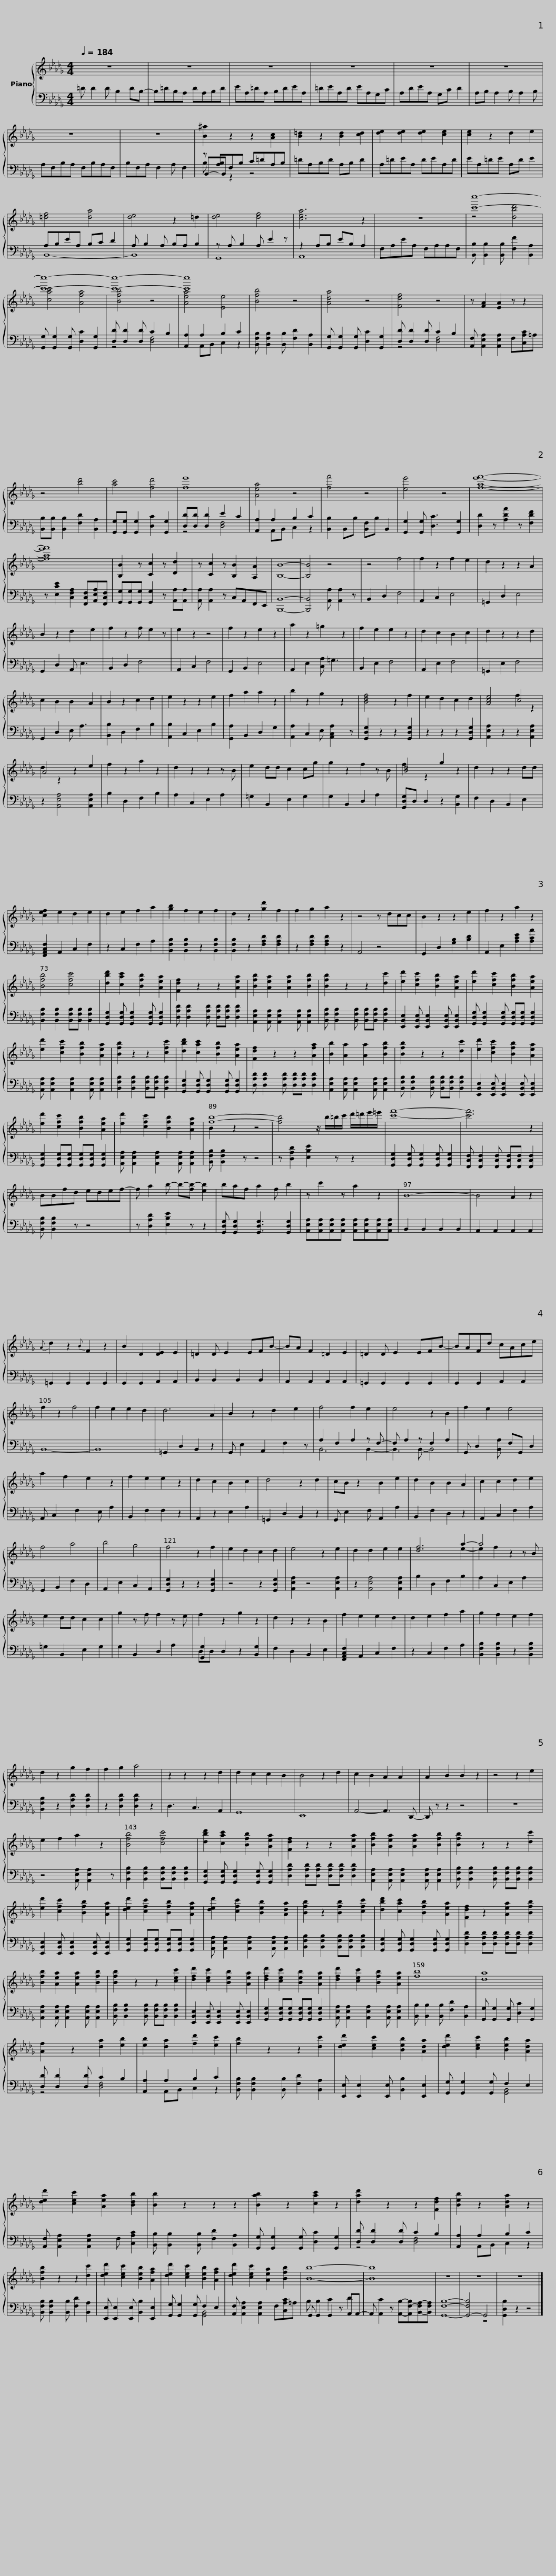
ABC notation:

X:1
%%score { ( 1 5 ) | ( 2 3 4 ) }
L:1/8
Q:1/4=184
M:4/4
I:linebreak $
K:Db
V:1 treble
V:5 treble
V:2 bass
V:3 bass
V:4 bass
V:1
 z8 | z8 | z8 | z8 | z8 |$ %5
 z8 | z8 | z8 | [B^a]2 z2 z2 [Ac]2 | [B=d]2 z2 [Bd]2 [cd]2 | %10
 [de]2 [de]2 [de]2 [ce]2 |$ [ce]2 z2 d2 e2 | [=df]4 [da]4 | [de]4 z2 =d2 | [de]4 [df]4 | %15
 [cea]6 z2 | z8 |$ [c'c'']8- | [c'c'']8- | [c'c'']8- | %20
 [c'c'']8 | [Bfb]4 z4 | [Ada]4 z4 | [Fdf]4 z4 |$ z [FA]2 [EA]2 z z2 | %25
 z4 [bd']4 | [ac']4 [fd']4 | [fe']8 | [Aea]4 z4 | [ff']4 z4 | %30
 [ee']4 z4 | [fae'f']8- |$ [fae'f']8 | [B,B]2 z [Cc]2 z [Dd]2 | z [Cc]2 z [B,B]2 [A,A]2 | %35
 [B,B]8- | [B,B]4 z4 | z4 f4 | f2 z2 f2 e2 | d2 z2 z2 A2 | %40
 B2 z2 d2 e2 |$ f2 z2 f e2 z | e2 z2 z4 | f2 z2 e2 z2 | a2 z2 =g2 z2 | %45
 f2 e2 e2 z2 | d2 c2 B2 c2 | d2 z2 z2 d2 | c2 B2 B2 A2 | B2 z2 c2 d2 | %50
 e2 z2 z2 e2 |$ f2 a2 a2 z2 | b2 z2 g2 z2 | [Bdf]4 z2 f2 | e2 d2 c2 d2 | %55
 [Ace]4 c4 | A4 z2 e2 | f2 z2 a2 z2 | d2 z2 z2 z B | e2 dd c2 cg |$ %60
 g2 z2 f2 z B | [Bd]4 g2 z2 | d2 z2 z2 dd | [cef]2 e2 d2 e2 | d2 e2 f2 a2 | %65
 [gb]2 f2 e2 f2 | d2 z2 [gd']2 f2 | f2 g2 a2 z2 | z4 z dcc | B2 z2 z2 e2 |$ %70
 f2 z2 a2 z2 | [Bfb]4 [cfc']4 | [dbd']2 [cac']2 [Bfb]2 [Aea]2 | [Fdf]2 z2 z2 [Aea]2 | [Bfb]2 [Aea]2 [Aea]2 [Bfb]2 | %75
 [Bfb]2 z2 z2 [dc']2 | [ed']2 [cfc']2 [Bfb]2 [Aea]2 |$ [ed']2 [cfc']2 [Bfb]2 [Aea]2 | [ed']2 [cfc']2 [Bfb]2 [Aea]2 | [Bfb]2 z2 z2 [cfc']2 | %80
 [dbd']2 [cac']2 [Bfb]2 [Aea]2 | [Fdf]2 z2 z2 [Afa]2 | [Bb]2 [Aa]2 [Aa]2 [Bfb]2 |$ [Bfb]2 z2 z2 [dc']2 | [ed']2 [cfc']2 [Bfb]2 [Aea]2 | %85
 [ed']2 [cfc']2 [Bfb]2 [Aea]2 | [ed']2 [cfc']2 [Bfb]2 [Aea]2 | [fb]8- | [fb]4 z/ b/=b/c'/ d'/=d'/e'/=e'/ |$ [c'f']8- | %90
 [c'f']6 z2 | BBfd edef- | f a2 b- b-[fb-] [eb]2 | baf a2 f b2 | z c'2 z a2 z2 | %95
 B8- |$ B4 A2 z2 |{A} d2 z2{B} F2 z2 | B2 D2 [DE]2 E2 | =D2 D E2 EFB- | %100
 BA F2 =D2 E2 | =D2 D E2 EFB- | BAFd cAce | f2 z2 f4 |$ f2 e2 e2 d2 | %105
 d6 A2 | B2 z2 d2 e2 | f4 f2 e2 | e4 z2 B2 | f2 e2 e4 | %110
 a2 f2 e2 z2 | f2 e2 e2 z2 |$ d2 c2 B2 c2 | d4 z2 d2 | cB z2 B2 e2 | %115
 d2 B2 B2 A2 | c2 c2 d2 e2 | f4 a4 | b4 g4 | f4 z2 f2 | %120
 e2 d2 c2 d2 | e4 z2 e2 |$ d2 d2 e2 e2 | [df]6 a2- | a4 z2 z B | %125
 e2 dd c2 c2 | g2 z f f2 z e | f2 z2 g2 z2 | d2 z2 z2 B2 | f2 e2 e2 d2 | %130
 d2 e2 f2 a2 | g2 f2 e2 f2 |$ d2 z2 g2 f2 | f2 g2 a4 | z2 z2 z2 d2 | %135
 d2 c2 c2 B2 | B4 z2 d2 | c2 B2 A2 A2 | A2 B2 B2 z2 | z4 z2 e2 | %140
 e2 f2 a2 z2 |$ [Bfb]4 [cfc']4 | [dbd']2 [cac']2 [Bfb]2 [Aea]2 | [Fdf]2 z2 z2 [Aea]2 | [Bfb]2 [Aea]2 [Aea]2 [Bfb]2 | %145
 [Bfb]2 z2 z2 [dc']2 | [ed']2 [cfc']2 [Bfb]2 [Aea]2 | [ded']2 [cfc']2 [Bfb]2 [Aea]2 |$ [ded']2 [cfc']2 [Beb]2 [Ada]2 | [Bfb]2 z2 [Bfb]2 [cfc']2 | %150
 [dbd']2 [cac']2 [Bfb]2 [Aea]2 | [Fdf]2 z2 [Aea]2 [Bfb]2 | [Bfb]2 [Aea]2 [Aea]2 [Bfb]2 | [Bfb]2 z2 z2 [cec']2 |$ [dfd']2 [cec']2 [Beb]2 [Aea]2 | %155
 [dfd']2 [cec']2 [Beb]2 [Aea]2 | [dfd']2 [cec']2 [Bfb]2 [Aea]2 | [fb]8 | [da]8 | [Af]2 z2 [da]2 [eb]2 | %160
 [eb]2 [da]2 [fd']2 [ec']2 |$ [fb]2 z2 z2 [dc']2 | [ded']2 [cec']2 [Beb]2 [Ada]2 | [ded']2 [cec']2 [Beb]2 [Ada]2 | [ded']2 [cec']2 [Aea]2 [Bdb]2 | %165
 [Bb]2 z2 z2 z2 | [Bab]2 z2 [cac']2 z2 |$ [dad']2 z2 z2 [Fdf]2 | [Beb]2 z2 [Ada]2 z2 | [Bfb]2 z2 z2 [dc']2 | %170
 [ded']2 [cec']2 [Beb]2 [Afa]2 | [ded']2 [cec']2 [Beb]2 [Afa]2 | [ded']2 [cec']2 [Aea]2 [Bfb]2 |$ [Bb]8- | [Bb]8 | %175
 z8 | z8 | z8 |] %178
V:2
 =D D2 D B,2 DB,- | B,=DB,A, DA,B,D | EA,=DA, B,DEA, | =DEA,D EA,G,C | A,DEA, G,C D2 |$ %5
 A,B, A,2 B, A,2 B, | A,F,B,A, F,B,A,F, | B,F,A, F,2 A, F,2 | z [A,B,]F,B, C=DA,B, | =DA,B,D A,B, D2 | %10
 A,=DEA, DEA,D |$ EA,=DE A,D E2 | A,B,EA, B,C D2 | A, B,2 A, B,A, B,2 | z A, B,2 A, E2 z | %15
 z2 A,B, EB, A,2 | F,A,EA, F,A,A,F, |$ [B,,B,] [B,,B,]2 [B,,B,] [F,F]2 [B,,A,]2 | [G,,G,] [G,,G,]2 [G,,G,] [D,C]2 [G,,G,]2 | [D,D] [D,D]2 [D,D] C2 B,2 | %20
 [A,,A,]2 A,2 B,2 C2 | [B,,F,B,] [B,,F,B,]2 [B,,B,] [F,D]2 [B,,A,]2 | [G,,G,] [G,,G,]2 [G,,G,] [D,C]2 [G,,G,]2 | [D,D] [D,D]2 [D,D] C2 B,2 |$ [A,,F,] [A,,E,A,]2 [A,,E,A,]2 F,[C,A,C]=A, | %25
 [B,,B,][B,,B,] [B,,B,]2 [F,D]2 [B,,A,]2 | [G,,G,][G,,G,] [G,,G,]2 [D,C]2 [G,,G,]2 | [D,D][D,D] [D,D]2 E2 C2 | [A,,A,]2 A,2 B,2 C2 | [B,,B,]2 B,,B, [B,,F,]B, B,,2 | %30
 [G,,G,]2 [G,,G,] [D,C]3 [G,,G,]2 | [D,D]2 z [A,DA]2 z [F,DF]2 |$ z [E,CE]2 [C,F,A,]2 [F,,C,F,][A,,E,A,][F,,C,F,] | [G,,G,][G,,G,][G,,G,] [G,,G,]2 z [A,,A,][A,,A,] | [A,,A,] [A,,A,]2 z C,A,,F,,E,, | %35
 [B,,,B,,]8- | [B,,,B,,]4 [A,,A,] [A,,A,]2 z | B,,2 D,2 F,4 | A,,2 C,2 E,4 | =G,,2 D,2 E,4 | %40
 G,,2 D,2 A,, E,3 |$ B,,2 D,2 F,4 | A,,2 C,2 F,4 | G,,2 B,,2 E,4 | A,,2 E,2 [C,A,] =G,3 | %45
 B,,2 E,2 F,4 | A,,2 E,2 F,4 | =G,,2 E,2 F,4 | G,,2 D,2 E, A,3 | [B,,B,]2 D,2 F,2 B,2 | %50
 [A,,B,]2 C,2 E,2 B,2 |$ [G,,A,]2 B,,2 D,2 G,2 | [A,,A,]2 C,2 E, [A,,C,A,]2 z | [G,,D,G,]2 z2 z2 [G,,D,G,]2 | z2 z2 z2 [G,,D,G,]2 | %55
 [A,,E,A,]2 z2 z2 [A,,E,A,]2 | z2 [A,,E,A,]4 [A,,E,A,]2 | B,2 D,2 F,2 B,2 | A,2 C,2 E,2 A,2 | =G,2 B,,2 E,2 G,2 |$ %60
 G,2 B,,2 D,2 A,2 | [G,,D,G,]D, D,2 z2 [B,,G,]2 | F,2 D,2 B,,2 E,2 | [F,,A,,C,F,]2 A,,2 C,2 F,2 | z2 C,2 F,2 A,2 | %65
 [B,,F,B,]2 [B,,F,B,]2 z2 [B,,F,B,]2 | [B,,F,B,]2 z2 [F,A,D]2 [F,A,D]2 | z2 [F,A,D]2 [F,A,D]2 z2 | A,,4 z4 | G,,2 D,2 [G,B,]2 [B,D]2 |$ %70
 A,,2 E,2 [A,CE]2 [A,CA]2 | [B,,F,B,]2 [B,,F,B,]2 [B,,F,B,][B,,F,B,] [B,,F,B,]2 | [G,,D,G,]2 [G,,D,G,] [G,,D,G,]2 [G,,D,G,] [G,,D,G,]2 | [D,A,D] [D,A,D]2 [D,A,D] [D,A,D][D,A,D] [D,A,D]2 | [A,,E,A,]2 [A,,E,A,] [A,,E,A,]2 [A,,E,A,] [A,,E,A,]2 | %75
 [B,,F,B,] [B,,F,B,]2 [B,,F,B,] [B,,F,B,][B,,F,B,] [B,,F,B,]2 | [E,,B,,E,]2 [E,,B,,E,] [E,,B,,E,]2 [E,,B,,E,] [E,,B,,E,]2 |$ [G,,D,G,] [G,,D,G,]2 [G,,D,G,] [G,,D,G,][G,,D,G,] [G,,D,G,]2 | [A,,E,A,] [A,,E,A,]2 [A,,E,A,]2 [A,,E,A,] [A,,E,A,]2 | [B,,F,B,]2 [B,,F,B,]2 [B,,F,B,][B,,F,B,] [B,,F,B,]2 | %80
 [G,,D,G,]2 [G,,D,G,] [G,,D,G,]2 [G,,D,G,] [G,,D,G,]2 | [D,A,D] [D,A,D]2 [D,A,D] [D,A,D][D,A,D] [D,A,D]2 | [A,,E,A,]2 [A,,E,A,] [A,,E,A,]2 [A,,E,A,] [A,,E,A,]2 |$ [B,,F,B,] [B,,F,B,]2 [B,,F,B,] [B,,F,B,][B,,F,B,] [B,,F,B,]2 | [E,,B,,E,]2 [E,,B,,E,] [E,,B,,E,]2 [E,,B,,E,] [E,,B,,E,]2 | %85
 [G,,D,G,]2 [G,,D,G,][G,,D,G,] [G,,D,G,][G,,D,G,] [G,,D,G,]2 | [A,,E,A,] [A,,E,A,]2 [A,,E,A,]2 [A,,E,A,] [A,,E,A,]2 | [B,,F,B,] [B,,F,B,]2 z z4 | z [D,A,D]2 [E,B,E]2 z z2 |$ [G,,D,G,]2 [G,,D,G,] [G,,D,G,]2 [G,,D,G,] [G,,D,G,]2 | %90
 [F,,C,F,] [F,,C,F,]2 [F,,C,F,] [F,,C,F,][F,,C,F,] [F,,C,F,]2 | [B,,F,B,] [B,,F,B,]2 z z4 | z [D,A,D]2 [E,B,E]2 z z2 | [G,,D,G,] [G,,D,G,]2 [G,,D,G,]3 [G,,D,G,]2 | [A,,E,A,][A,,E,A,][A,,E,A,][A,,E,A,] [A,,E,A,][A,,E,A,][A,,E,A,][A,,E,A,] | %95
 B,,2 B,,2 B,,2 B,,2 |$ A,,2 A,,2 A,,2 A,,2 | =G,,2 G,,2 G,,2 G,,2 | G,,2 G,,2 A,,2 A,,2 | B,,2 B,,2 B,,2 B,,2 | %100
 A,,2 A,,2 A,,2 A,,2 | =G,,2 G,,2 G,,2 G,,2 | G,,2 G,,2 A,,2 A,,2 | B,,8- |$ B,,8 | %105
 =G,,2 D,2 B,,2 z2 | G,, E,2 A,,2 F,2 z | A,2 F,2 A,2 z F,- | F, A,2 z F,2 A,2 | G,, D,2 [B,,A,] F,G,, D,2 | %110
 A,, C,2 F,2 E, A,2 | B,,2 F,2 F,2 z2 |$ A,,2 z2 E,2 A,2 | =G,,2 D,2 B,,2 z2 | G,, E,2 F, A,,2 A,2 | %115
 B,,2 F,2 D,2 z2 | A,,2 C,2 F,2 A,2 | G,,2 B,,2 F,2 D,2 | A,,2 E,2 C,2 A,,2 | [G,,D,G,]2 z2 z2 [G,,D,G,]2 | %120
 z4 z2 [G,,D,G,]2 | [A,,E,A,]2 z4 [A,,E,A,]2 |$ z2 [A,,E,A,]4 [A,,E,A,]2 | B,2 D,2 F,2 B,2 | A,2 C,2 E,2 A,2 | %125
 =G,2 B,,2 E,2 G,2 | G,2 B,,2 D,2 A,2 | [G,,G,]2 D,2 z2 [B,,G,]2 | F,2 D,2 B,,2 E,2 | [F,,A,,C,F,]2 A,,2 C,2 F,2 | %130
 z2 C,2 F,2 A,2 | [B,,F,B,]2 [B,,F,B,]2 z2 [B,,F,B,]2 |$ [B,,F,B,]2 z2 [D,A,D]2 [D,A,D]2 | z2 [D,A,D]2 [D,A,D]2 z2 | D,3 C,3 A,,2 | %135
 G,,8 | E,,8 | A,,4- A,,3 D,,- | D,, z z2 z4 | z8 | %140
 z4 [A,,E,A,] [A,,E,A,]2 z |$ [B,,F,B,]2 [B,,F,B,]2 [B,,F,B,][B,,F,B,] [B,,F,B,]2 | [G,,D,G,]2 [G,,D,G,] [G,,D,G,]2 [G,,D,G,] [G,,D,G,]2 | [D,A,D]2 [D,A,D][D,A,D] [D,A,D][D,A,D] [D,A,D]2 | [A,,E,A,]2 [A,,E,A,] [A,,E,A,]2 [A,,E,A,] [A,,E,A,]2 | %145
 [B,,F,B,] [B,,F,B,]2 [B,,F,B,] [B,,F,B,][B,,F,B,] [B,,F,B,]2 | [E,,B,,E,]2 [E,,B,,E,] [E,,B,,E,]2 [E,,B,,E,] [E,,B,,E,]2 | [G,,D,G,]2 [G,,D,G,][G,,D,G,] [G,,D,G,][G,,D,G,] [G,,D,G,]2 |$ [A,,E,A,] [A,,E,A,]2 [A,,E,A,]2 [A,,E,A,] [A,,E,A,]2 | [B,,F,B,]2 [B,,F,B,]2 [B,,F,B,][B,,F,B,] [B,,F,B,]2 | %150
 [G,,D,G,]2 [G,,D,G,] [G,,D,G,]2 [G,,D,G,] [G,,D,G,]2 | [D,A,D]2 [D,A,D][D,A,D] [D,A,D][D,A,D] [D,A,D]2 | [A,,E,A,]2 [A,,E,A,] [A,,E,A,]2 [A,,E,A,] [A,,E,A,]2 | [B,,F,B,] [B,,F,B,]2 [B,,F,B,] [B,,F,B,][B,,F,B,] [B,,F,B,]2 |$ [E,,B,,E,]2 [E,,B,,E,] [E,,B,,E,]2 [E,,B,,E,] [E,,B,,E,]2 | %155
 [G,,D,G,]2 [G,,D,G,][G,,D,G,] [G,,D,G,][G,,D,G,] [G,,D,G,]2 | [A,,E,A,] [A,,E,A,]2 [A,,E,A,]2 [A,,E,A,] [A,,E,A,]2 | [B,,B,] [B,,B,]2 [B,,B,] [F,D]2 [B,,A,]2 | [G,,G,] [G,,G,]2 [G,,G,] [D,C]2 [G,,G,]2 | [D,D] [D,D]2 [D,D] C2 B,2 | %160
 [A,,A,]2 A,2 B,2 C2 |$ [B,,F,B,] [B,,F,B,]2 [B,,B,] [F,D]2 [B,,A,]2 | [E,,E,] [E,,E,]2 [E,,E,] [B,,B,]2 [E,,E,]2 | [G,,G,] [G,,G,]2 [G,,G,] F,2 E,2 | [A,,F,] [A,,E,A,]2 [A,,E,A,]2 F, [C,A,C]2 | %165
 [B,,B,] [B,,B,]2 [B,,B,] [F,D]2 [B,,A,]2 | [G,,G,] [G,,G,]2 [G,,G,] [D,C]2 [G,,G,]2 |$ [D,D] [D,D]2 [D,D] C2 B,2 | [A,,A,]2 A,2 B,2 C2 | [B,,F,B,] [B,,F,B,]2 [B,,B,] [F,D]2 [B,,A,]2 | %170
 [E,,E,] [E,,E,]2 [E,,E,] [B,,B,]2 [E,,E,]2 | [G,,G,] [G,,G,]2 [G,,G,] F,2 E,2 | [A,,F,] [A,,E,A,]2 [A,,E,A,]2 F,[C,A,C]=A, |$ G,, G,,2 G,,2 z A,,A,,- | A,, [A,,C]2 z [A,,B,]-[A,,F,-B,][B,,-F,A,-][B,,F,A,] | %175
 [G,,F,B,]8- | [G,,-F,B,]4 G,,4 | [G,,D,B,]2 z2 z4 |] %178
V:3
 x8 | x8 | x8 | x8 | x8 |$ %5
 x8 | x8 | x8 | B,,-B,, z2 z4 | x8 | %10
 x8 |$ x8 | B,,8- | B,,8 | G,,8 | %15
 A,,8 | x8 |$ x8 | x8 | z4 [D,F,]4 | %20
 x2 A,,B,, C,2 z2 | x8 | x8 | z4 [D,F,]4 |$ x8 | %25
 x8 | x8 | z4 [D,F,]4 | x2 A,,B,, C,2 z2 | x8 | %30
 x8 | x8 |$ x8 | x8 | x8 | %35
 x8 | x8 | x8 | x8 | x8 | %40
 x8 |$ x8 | x8 | x8 | x8 | %45
 x8 | x8 | x8 | x8 | x8 | %50
 x8 |$ x8 | x8 | x8 | x8 | %55
 x8 | x8 | x8 | x8 | x8 |$ %60
 x8 | x8 | x8 | x8 | x8 | %65
 x8 | x8 | x8 | x8 | x8 |$ %70
 x8 | x8 | x8 | x8 | x8 | %75
 x8 | x8 |$ x8 | x8 | x8 | %80
 x8 | x8 | x8 |$ x8 | x8 | %85
 x8 | x8 | x8 | x8 |$ x8 | %90
 x8 | x8 | x8 | x8 | x8 | %95
 x8 |$ x8 | x8 | x8 | x8 | %100
 x8 | x8 | x8 | x8 |$ x8 | %105
 x8 | x8 | B,,6 B,,2- | B,,3 B,,- B,,4 | x8 | %110
 x8 | x8 |$ x8 | x8 | x8 | %115
 x8 | x8 | x8 | x8 | x8 | %120
 x8 | x8 |$ x8 | x8 | x8 | %125
 x8 | x8 | D,D, x6 | x8 | x8 | %130
 x8 | x8 |$ x8 | x8 | x8 | %135
 x8 | x8 | x8 | x8 | x8 | %140
 x8 |$ x8 | x8 | x8 | x8 | %145
 x8 | x8 | x8 |$ x8 | x8 | %150
 x8 | x8 | x8 | x8 |$ x8 | %155
 x8 | x8 | x8 | x8 | z4 [D,F,]4 | %160
 x2 A,,B,, C,2 z2 |$ x8 | x8 | x4 [G,,B,,]4 | x8 | %165
 x8 | x8 |$ z4 [D,F,]4 | x2 A,,B,, C,2 z2 | x8 | %170
 x8 | x4 [G,,B,,]4 | x8 |$ B, B,2 C2 z D2 | x8 | %175
 x8 | x4 z4 | x8 |] %178
V:4
 x8 | x8 | x8 | x8 | x8 |$ %5
 x8 | x8 | x8 | B,-x x6 | x8 | %10
 x8 |$ x8 | x8 | x8 | x8 | %15
 x8 | x8 |$ x8 | x8 | x8 | %20
 x8 | x8 | x8 | x8 |$ x8 | %25
 x8 | x8 | x8 | x8 | x8 | %30
 x8 | x8 |$ x8 | x8 | x8 | %35
 x8 | x8 | x8 | x8 | x8 | %40
 x8 |$ x8 | x8 | x8 | x8 | %45
 x8 | x8 | x8 | x8 | x8 | %50
 x8 |$ x8 | x8 | x8 | x8 | %55
 x8 | x8 | x8 | x8 | x8 |$ %60
 x8 | x8 | x8 | x8 | x8 | %65
 x8 | x8 | x8 | x8 | x8 |$ %70
 x8 | x8 | x8 | x8 | x8 | %75
 x8 | x8 |$ x8 | x8 | x8 | %80
 x8 | x8 | x8 |$ x8 | x8 | %85
 x8 | x8 | x8 | x8 |$ x8 | %90
 x8 | x8 | x8 | x8 | x8 | %95
 x8 |$ x8 | x8 | x8 | x8 | %100
 x8 | x8 | x8 | x8 |$ x8 | %105
 x8 | x8 | x8 | x8 | x8 | %110
 x8 | x8 |$ x8 | x8 | x8 | %115
 x8 | x8 | x8 | x8 | x8 | %120
 x8 | x8 |$ x8 | x8 | x8 | %125
 x8 | x8 | x8 | x8 | x8 | %130
 x8 | x8 |$ x8 | x8 | x8 | %135
 x8 | x8 | x8 | x8 | x8 | %140
 x8 |$ x8 | x8 | x8 | x8 | %145
 x8 | x8 | x8 |$ x8 | x8 | %150
 x8 | x8 | x8 | x8 |$ x8 | %155
 x8 | x8 | x8 | x8 | x8 | %160
 x8 |$ x8 | x8 | x8 | x8 | %165
 x8 | x8 |$ x8 | x8 | x8 | %170
 x8 | x8 | x8 |$ x8 | x8 | %175
 x8 | x8 | x8 |] %178
V:5
 x8 | x8 | x8 | x8 | x8 |$ %5
 x8 | x8 | x8 | x8 | x8 | %10
 x8 |$ x8 | x8 | x8 | x8 | %15
 x8 | x8 |$ z4 [dbd']4 | [cac']4 [Afa]4 | [Bfb]4 z4 | %20
 [Aea]4 [Ee]4 | x8 | x8 | x8 |$ x8 | %25
 x8 | x8 | x8 | x8 | x8 | %30
 x8 | x8 |$ x8 | x8 | x8 | %35
 x8 | x8 | x8 | x8 | x8 | %40
 x8 |$ x8 | x8 | x8 | x8 | %45
 x8 | x8 | x8 | x8 | x8 | %50
 x8 |$ x8 | x8 | x8 | x8 | %55
 x4 f2 z2 | d2 z2 x4 | x8 | x8 | x8 |$ %60
 x8 | f2 z2 x4 | x8 | x8 | x8 | %65
 x8 | x8 | x8 | x8 | x8 |$ %70
 x8 | x8 | x8 | x8 | x8 | %75
 x8 | x8 |$ x8 | x8 | x8 | %80
 x8 | x8 | x8 |$ x8 | x8 | %85
 x8 | x8 | B2 z2 z4 | x8 |$ x8 | %90
 x8 | x8 | x8 | x8 | x8 | %95
 x8 |$ x8 | x2 z2 x4 | x8 | x8 | %100
 x8 | x8 | x8 | x8 |$ x8 | %105
 x8 | x8 | x8 | x8 | x8 | %110
 x8 | x8 |$ x8 | x8 | x8 | %115
 x8 | x8 | x8 | x8 | x8 | %120
 x8 | x8 |$ x8 | x6 e2- | e2 f2 x4 | %125
 x8 | x8 | x8 | x8 | x8 | %130
 x8 | x8 |$ x8 | x8 | x8 | %135
 x8 | x8 | x8 | x8 | x8 | %140
 x8 |$ x8 | x8 | x8 | x8 | %145
 x8 | x8 | x8 |$ x8 | x8 | %150
 x8 | x8 | x8 | x8 |$ x8 | %155
 x8 | x8 | x8 | x8 | x8 | %160
 x8 |$ x8 | x8 | x8 | x8 | %165
 x8 | x8 |$ x8 | x8 | x8 | %170
 x8 | x8 | x8 |$ x8 | x8 | %175
 x8 | x8 | x8 |] %178
